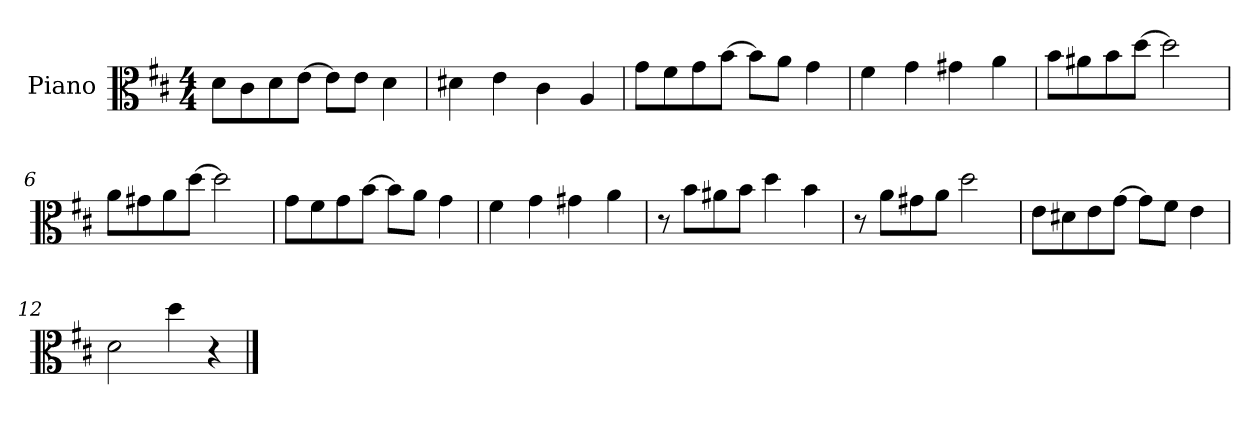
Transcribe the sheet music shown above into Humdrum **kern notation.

**kern
*part1
*staff1
*I"Piano
*I'Pno
*clefC3
*k[f#c#]
*M4/4
=1
8d\L
8c#\
8d\
[8e\J
8e\L]
8e\J
4d\
=2
4d#X\
4e\
4c#\
4A/
=3
8g\L
8f#\
8g\
[8b\J
8b\L]
8a\J
4g\
=4
4f#\
4g\
4g#X\
4a\
=5
8b\L
8a#X\
8b\
[8dd\J
2dd\]
=6
8a\L
8g#X\
8a\
[8dd\J
2dd\]
=7
8g\L
8f#\
8g\
[8b\J
8b\L]
8a\J
4g\
=8
4f#\
4g\
4g#X\
4a\
=9
8r
8b\L
8a#X\
8b\J
4dd\
4b\
=10
8r
8a\L
8g#X\
8a\J
2dd\
=11
8e\L
8d#X\
8e\
[8g\J
8g\L]
8f#\J
4e\
=12
2d\
4dd\
4r
==
*-
